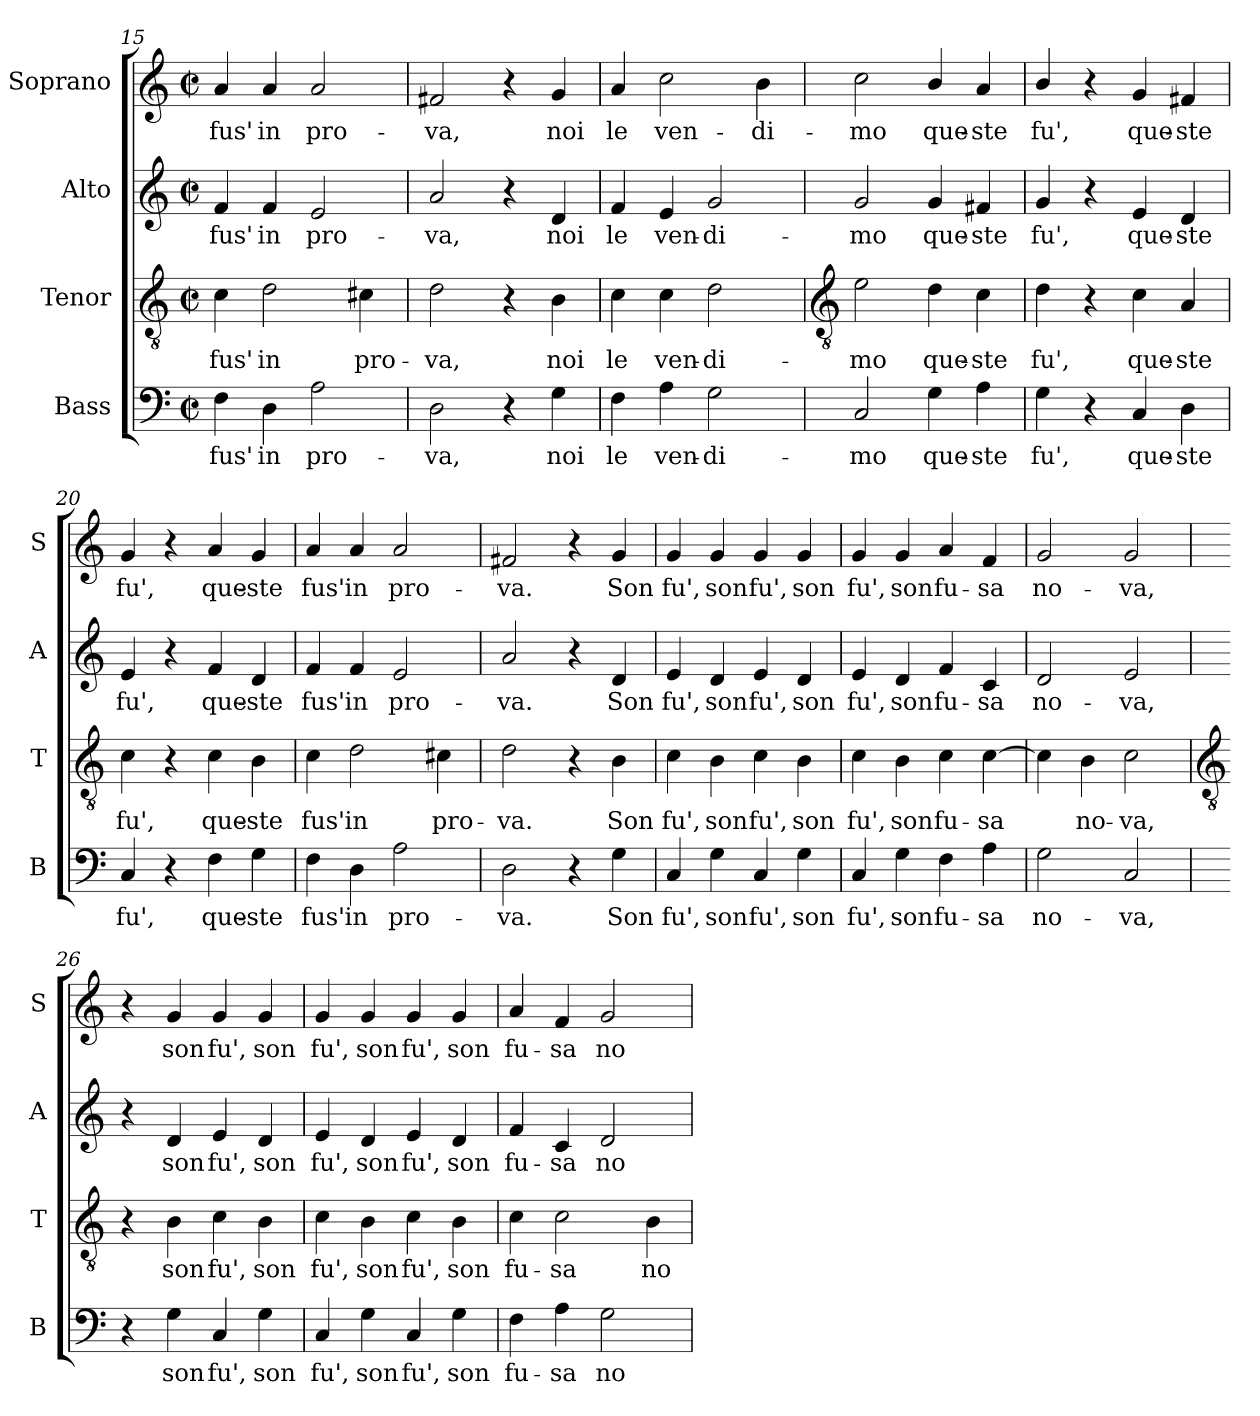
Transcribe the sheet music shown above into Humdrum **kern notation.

**kern	**text	**kern	**text	**kern	**text	**kern	**text
*part4	*part4	*part3	*part3	*part2	*part2	*part1	*part1
*staff4	*staff4	*staff3	*staff3	*staff2	*staff2	*staff1	*staff1
*I"Bass	*	*I"Tenor	*	*I"Alto	*	*I"Soprano	*
*I'B	*	*I'T	*	*I'A	*	*I'S	*
*clefF4	*	*clefGv2	*	*clefG2	*	*clefG2	*
*k[]	*	*k[]	*	*k[]	*	*k[]	*
*C:	*	*C:	*	*C:	*	*C:	*
*M2/2	*	*M2/2	*	*M2/2	*	*M2/2	*
*met(c|)	*	*met(c|)	*	*met(c|)	*	*met(c|)	*
=15	=15	=15	=15	=15	=15	=15	=15
!	!LO:LY:b	!	!LO:LY:b	!	!LO:LY:b	!	!LO:LY:b
4F	fus'	4c	fus'	4f	fus'	4a	fus'
!	!LO:LY:b	!	!LO:LY:b	!	!LO:LY:b	!	!LO:LY:b
4D	in	2d	in	4f	in	4a	in
!	!LO:LY:b	!	!	!	!LO:LY:b	!	!LO:LY:b
2A	pro-	.	.	2e	pro-	2a	pro-
!	!	!	!LO:LY:b	!	!	!	!
.	.	4c#X	pro-	.	.	.	.
=16	=16	=16	=16	=16	=16	=16	=16
!	!LO:LY:b	!	!LO:LY:b	!	!LO:LY:b	!	!LO:LY:b
2D	-va,	2d	-va,	2a	-va,	2f#X	-va,
4r	.	4r	.	4r	.	4r	.
!	!LO:LY:b	!	!LO:LY:b	!	!LO:LY:b	!	!LO:LY:b
4G	noi	4B	noi	4d	noi	4g	noi
=17	=17	=17	=17	=17	=17	=17	=17
!	!LO:LY:b	!	!LO:LY:b	!	!LO:LY:b	!	!LO:LY:b
4F	le	4c	le	4f	le	4a	le
!	!LO:LY:b	!	!LO:LY:b	!	!LO:LY:b	!	!LO:LY:b
4A	ven-	4c	ven-	4e	ven-	2cc	ven-
!	!LO:LY:b	!	!LO:LY:b	!	!LO:LY:b	!	!
2G	-di-	2d	-di-	2g	-di-	.	.
!	!	!	!	!	!	!	!LO:LY:b
.	.	.	.	.	.	4b	-di-
!!LO:LB:g=z
=18	=18	=18	=18	=18	=18	=18	=18
*	*	*clefGv2	*	*	*	*	*
!	!LO:LY:b	!	!LO:LY:b	!	!LO:LY:b	!	!LO:LY:b
2C	-mo	2e	-mo	2g	-mo	2cc	-mo
!	!LO:LY:b	!	!LO:LY:b	!	!LO:LY:b	!	!LO:LY:b
4G	que-	4d	que-	4g	que-	4b/	que-
!	!LO:LY:b	!	!LO:LY:b	!	!LO:LY:b	!	!LO:LY:b
4A	-ste	4c	-ste	4f#X	-ste	4a	-ste
=19	=19	=19	=19	=19	=19	=19	=19
!	!LO:LY:b	!	!LO:LY:b	!	!LO:LY:b	!	!LO:LY:b
4G	fu',	4d	fu',	4g	fu',	4b/	fu',
4r	.	4r	.	4r	.	4r	.
!	!LO:LY:b	!	!LO:LY:b	!	!LO:LY:b	!	!LO:LY:b
4C	que-	4c	que-	4e	que-	4g	que-
!	!LO:LY:b	!	!LO:LY:b	!	!LO:LY:b	!	!LO:LY:b
4D	-ste	4A	-ste	4d	-ste	4f#X	-ste
=20	=20	=20	=20	=20	=20	=20	=20
!	!LO:LY:b	!	!LO:LY:b	!	!LO:LY:b	!	!LO:LY:b
4C	fu',	4c	fu',	4e	fu',	4g	fu',
4r	.	4r	.	4r	.	4r	.
!	!LO:LY:b	!	!LO:LY:b	!	!LO:LY:b	!	!LO:LY:b
4F	que-	4c	que-	4f	que-	4a	que-
!	!LO:LY:b	!	!LO:LY:b	!	!LO:LY:b	!	!LO:LY:b
4G	-ste	4B	-ste	4d	-ste	4g	-ste
=21	=21	=21	=21	=21	=21	=21	=21
!	!LO:LY:b	!	!LO:LY:b	!	!LO:LY:b	!	!LO:LY:b
4F	fus'	4c	fus'	4f	fus'	4a	fus'
!	!LO:LY:b	!	!LO:LY:b	!	!LO:LY:b	!	!LO:LY:b
4D	in	2d	in	4f	in	4a	in
!	!LO:LY:b	!	!	!	!LO:LY:b	!	!LO:LY:b
2A	pro-	.	.	2e	pro-	2a	pro-
!	!	!	!LO:LY:b	!	!	!	!
.	.	4c#X	pro-	.	.	.	.
=22	=22	=22	=22	=22	=22	=22	=22
!	!LO:LY:b	!	!LO:LY:b	!	!LO:LY:b	!	!LO:LY:b
2D	-va.	2d	-va.	2a	-va.	2f#X	-va.
4r	.	4r	.	4r	.	4r	.
!	!LO:LY:b	!	!LO:LY:b	!	!LO:LY:b	!	!LO:LY:b
4G	Son	4B	Son	4d	Son	4g	Son
=23	=23	=23	=23	=23	=23	=23	=23
!	!LO:LY:b	!	!LO:LY:b	!	!LO:LY:b	!	!LO:LY:b
4C	fu',	4c	fu',	4e	fu',	4g	fu',
!	!LO:LY:b	!	!LO:LY:b	!	!LO:LY:b	!	!LO:LY:b
4G	son	4B	son	4d	son	4g	son
!	!LO:LY:b	!	!LO:LY:b	!	!LO:LY:b	!	!LO:LY:b
4C	fu',	4c	fu',	4e	fu',	4g	fu',
!	!LO:LY:b	!	!LO:LY:b	!	!LO:LY:b	!	!LO:LY:b
4G	son	4B	son	4d	son	4g	son
=24	=24	=24	=24	=24	=24	=24	=24
!	!LO:LY:b	!	!LO:LY:b	!	!LO:LY:b	!	!LO:LY:b
4C	fu',	4c	fu',	4e	fu',	4g	fu',
!	!LO:LY:b	!	!LO:LY:b	!	!LO:LY:b	!	!LO:LY:b
4G	son	4B	son	4d	son	4g	son
!	!LO:LY:b	!	!LO:LY:b	!	!LO:LY:b	!	!LO:LY:b
4F	fu-	4c	fu-	4f	fu-	4a	fu-
!	!LO:LY:b	!	!LO:LY:b	!	!LO:LY:b	!	!LO:LY:b
4A	-sa	[4c	-sa	4c	-sa	4f	-sa
=25	=25	=25	=25	=25	=25	=25	=25
!	!LO:LY:b	!	!	!	!LO:LY:b	!	!LO:LY:b
2G	no-	4c]	.	2d	no-	2g	no-
!	!	!	!LO:LY:b	!	!	!	!
.	.	4B	no-	.	.	.	.
!	!LO:LY:b	!	!LO:LY:b	!	!LO:LY:b	!	!LO:LY:b
2C	-va,	2c	-va,	2e	-va,	2g	-va,
!!LO:LB:g=z
=26	=26	=26	=26	=26	=26	=26	=26
*	*	*clefGv2	*	*	*	*	*
4r	.	4r	.	4r	.	4r	.
!	!LO:LY:b	!	!LO:LY:b	!	!LO:LY:b	!	!LO:LY:b
4G	son	4B	son	4d	son	4g	son
!	!LO:LY:b	!	!LO:LY:b	!	!LO:LY:b	!	!LO:LY:b
4C	fu',	4c	fu',	4e	fu',	4g	fu',
!	!LO:LY:b	!	!LO:LY:b	!	!LO:LY:b	!	!LO:LY:b
4G	son	4B	son	4d	son	4g	son
=27	=27	=27	=27	=27	=27	=27	=27
!	!LO:LY:b	!	!LO:LY:b	!	!LO:LY:b	!	!LO:LY:b
4C	fu',	4c	fu',	4e	fu',	4g	fu',
!	!LO:LY:b	!	!LO:LY:b	!	!LO:LY:b	!	!LO:LY:b
4G	son	4B	son	4d	son	4g	son
!	!LO:LY:b	!	!LO:LY:b	!	!LO:LY:b	!	!LO:LY:b
4C	fu',	4c	fu',	4e	fu',	4g	fu',
!	!LO:LY:b	!	!LO:LY:b	!	!LO:LY:b	!	!LO:LY:b
4G	son	4B	son	4d	son	4g	son
=28	=28	=28	=28	=28	=28	=28	=28
!	!LO:LY:b	!	!LO:LY:b	!	!LO:LY:b	!	!LO:LY:b
4F	fu-	4c	fu-	4f	fu-	4a	fu-
!	!LO:LY:b	!	!LO:LY:b	!	!LO:LY:b	!	!LO:LY:b
4A	-sa	2c	-sa	4c	-sa	4f	-sa
!	!LO:LY:b	!	!	!	!LO:LY:b	!	!LO:LY:b
2G	no-	.	.	2d	no-	2g	no-
!	!	!	!LO:LY:b	!	!	!	!
.	.	4B	no-	.	.	.	.
=	=	=	=	=	=	=	=
*-	*-	*-	*-	*-	*-	*-	*-
